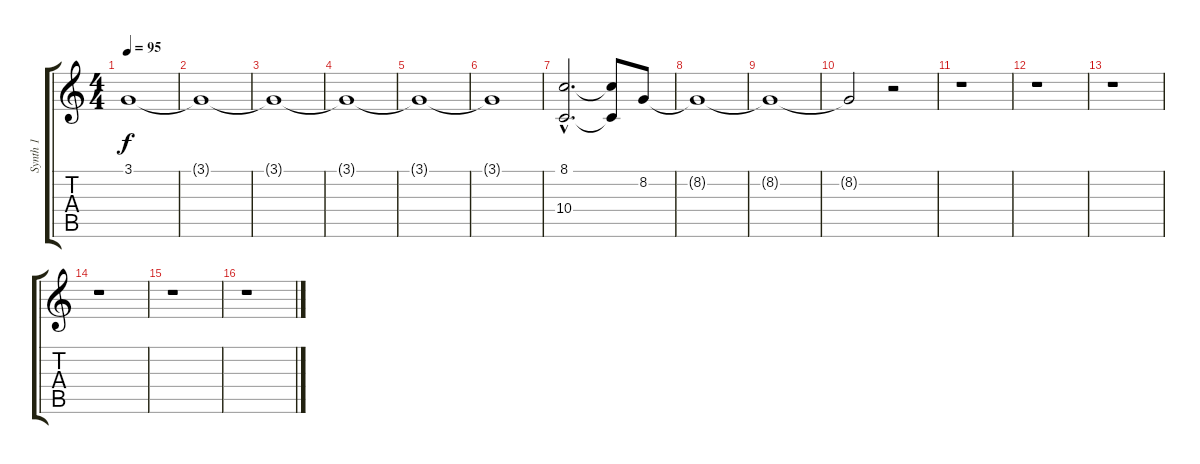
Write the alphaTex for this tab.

\track ("Synth 1" "Synth 1") {instrument pad3polysynth}
\staff {score tabs}
\tuning (E4 B3 G3 D3 A2 E2) {hide}
\ts (4 4)
\tempo 95
\clef g2
\ks c
3.1{t}.1{dy f} |
3.1{t}.1 |
3.1{t}.1 |
3.1{t}.1 |
3.1{t}.1 |
3.1{t}.1 |
(8.1{hac} 10.4{hac}).2{d} (8.1{t} 10.4{t}).8 8.2.8 |
8.2{t}.1 |
8.2{t}.1 |
8.2{t}.2 r.2 |
r.1 |
r.1 |
r.1 |
r.1 |
r.1 |
r.1
